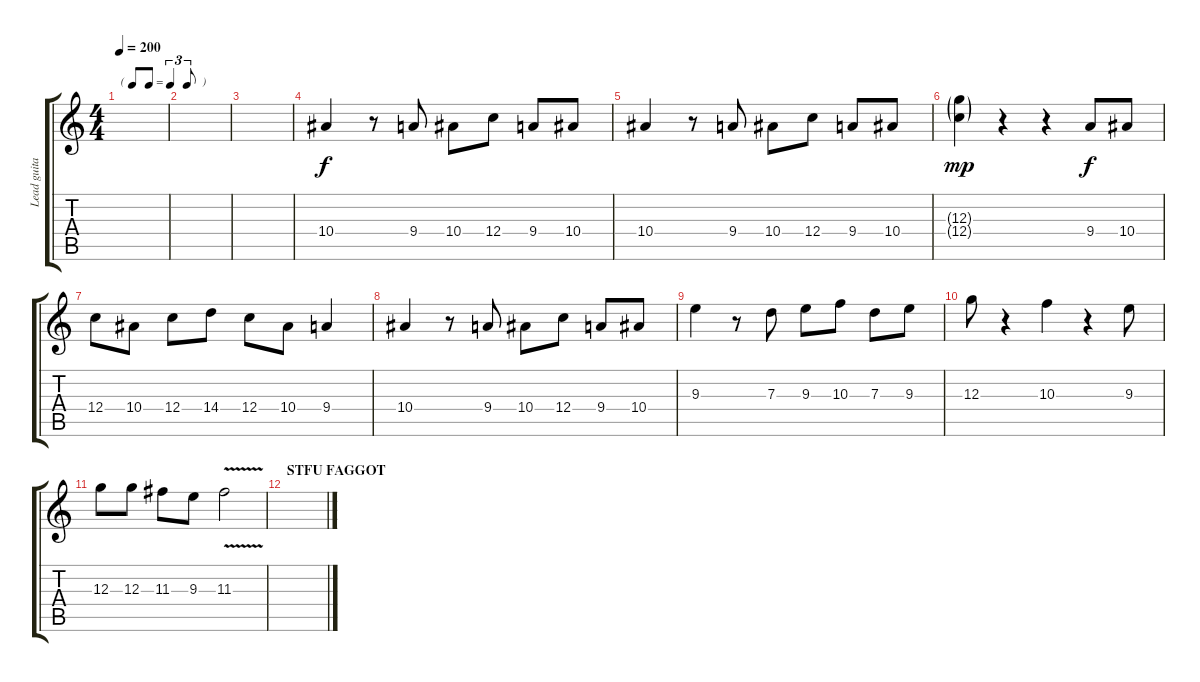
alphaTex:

\track ("Lead guitar (dickface)" "Lead guita") {instrument distortionguitar}
\staff {score tabs}
\tuning (Eb4 C4 G3 C3 G2 C2) {hide}
\ts (4 4)
\tf triplet8th
\tempo 200
\clef g2
\ks c
|
|
|
10.4.4{volume 11} r.8 9.4.8 10.4.8 12.4.8 9.4.8 10.4.8 |
10.4.4 r.8 9.4.8 10.4.8 12.4.8 9.4.8 10.4.8 |
(12.3{g} 12.4{g}).4{dy mp} r.4 r.4 9.4.8{dy f} 10.4.8 |
12.4.8 10.4.8 12.4.8 14.4.8 12.4.8 10.4.8 9.4.4 |
10.4.4 r.8 9.4.8 10.4.8 12.4.8 9.4.8 10.4.8 |
9.3.4 r.8 7.3.8 9.3.8 10.3.8 7.3.8 9.3.8 |
12.3.8 r.4 10.3.4 r.4 9.3.8 |
12.3.8 12.3.8 11.3.8 9.3.8 11.3{v}.2 |
\section ("" "STFU FAGGOT")
